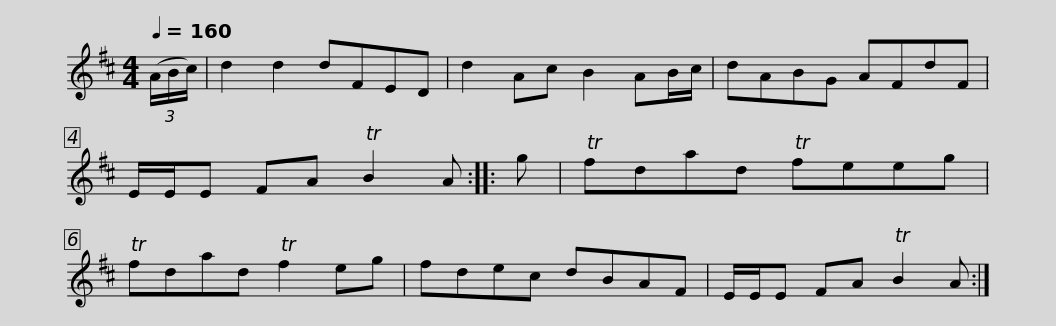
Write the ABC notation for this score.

X:1
L:1/8
Q:1/4=160
M:4/4
I:linebreak $
K:D
V:1 treble
V:1
 (3(A/B/c/) | d2 d2 dFED | d2 Ac B2 AB/c/ | dABG AFdF | E/E/E FA TB2 A :: %5
 g | Tfdad Tfeeg |$ Tfdad Tf2 eg | fdec dBAF | E/E/E FA TB2 A :| %10
